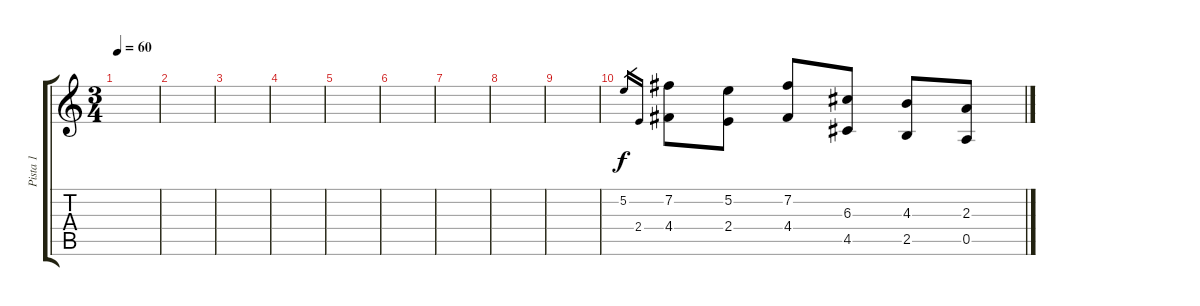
\track ("Pista 1" "Pista 1") {instrument distortionguitar}
\staff {score tabs}
\tuning (E4 B3 G3 D3 A2 E2) {hide}
\ts (3 4)
\tempo 60
\clef g2
\ks c
|
|
|
|
|
|
|
|
|
5.2.16{gr} 2.4.16{gr} (7.2 4.4).8 (5.2 2.4).8 (7.2 4.4).8 (6.3 4.5).8 (4.3 2.5).8 (2.3 0.5).8
